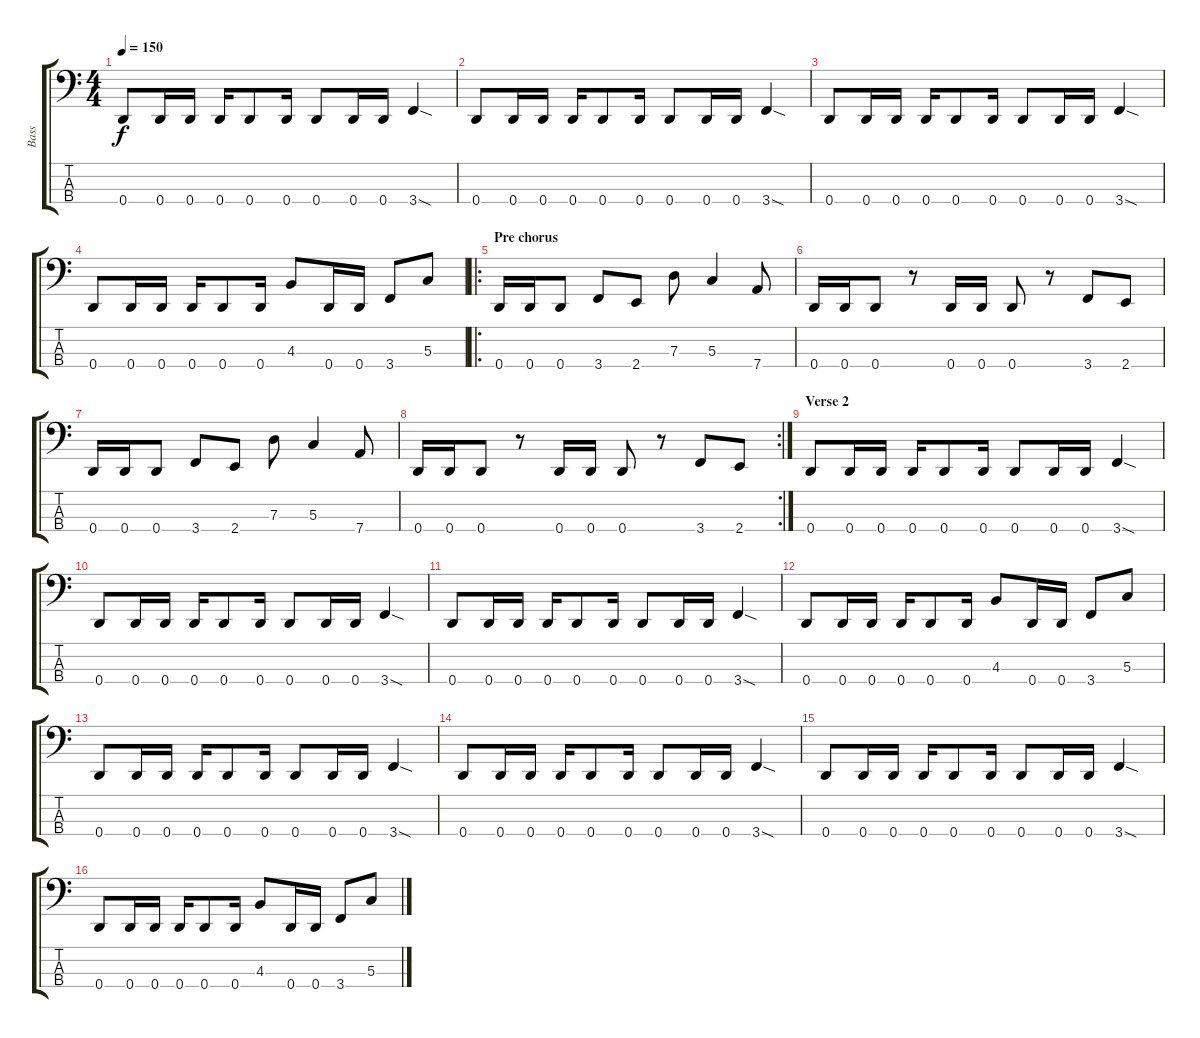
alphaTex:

\track ("Bass" "Bass") {instrument electricbassfinger}
\staff {score tabs}
\tuning (F2 C2 G1 D1) {hide}
\ts (4 4)
\tempo 150
\clef f4
\ks c
0.4.8{dy f} 0.4.16 0.4.16 0.4.16 0.4.8 0.4.16 0.4.8 0.4.16 0.4.16 3.4{sod}.4 |
0.4.8 0.4.16 0.4.16 0.4.16 0.4.8 0.4.16 0.4.8 0.4.16 0.4.16 3.4{sod}.4 |
0.4.8 0.4.16 0.4.16 0.4.16 0.4.8 0.4.16 0.4.8 0.4.16 0.4.16 3.4{sod}.4 |
0.4.8 0.4.16 0.4.16 0.4.16 0.4.8 0.4.16 4.3.8 0.4.16 0.4.16 3.4.8 5.3.8 |
\ro
\section ("" "Pre chorus")
0.4.16 0.4.16 0.4.8 3.4.8 2.4.8 7.3.8 5.3.4 7.4.8 |
0.4.16 0.4.16 0.4.8 r.8 0.4.16 0.4.16 0.4.8 r.8 3.4.8 2.4.8 |
0.4.16 0.4.16 0.4.8 3.4.8 2.4.8 7.3.8 5.3.4 7.4.8 |
\rc 2
0.4.16 0.4.16 0.4.8 r.8 0.4.16 0.4.16 0.4.8 r.8 3.4.8 2.4.8 |
\section ("" "Verse 2")
0.4.8 0.4.16 0.4.16 0.4.16 0.4.8 0.4.16 0.4.8 0.4.16 0.4.16 3.4{sod}.4 |
0.4.8 0.4.16 0.4.16 0.4.16 0.4.8 0.4.16 0.4.8 0.4.16 0.4.16 3.4{sod}.4 |
0.4.8 0.4.16 0.4.16 0.4.16 0.4.8 0.4.16 0.4.8 0.4.16 0.4.16 3.4{sod}.4 |
0.4.8 0.4.16 0.4.16 0.4.16 0.4.8 0.4.16 4.3.8 0.4.16 0.4.16 3.4.8 5.3.8 |
0.4.8 0.4.16 0.4.16 0.4.16 0.4.8 0.4.16 0.4.8 0.4.16 0.4.16 3.4{sod}.4 |
0.4.8 0.4.16 0.4.16 0.4.16 0.4.8 0.4.16 0.4.8 0.4.16 0.4.16 3.4{sod}.4 |
0.4.8 0.4.16 0.4.16 0.4.16 0.4.8 0.4.16 0.4.8 0.4.16 0.4.16 3.4{sod}.4 |
0.4.8 0.4.16 0.4.16 0.4.16 0.4.8 0.4.16 4.3.8 0.4.16 0.4.16 3.4.8 5.3.8
